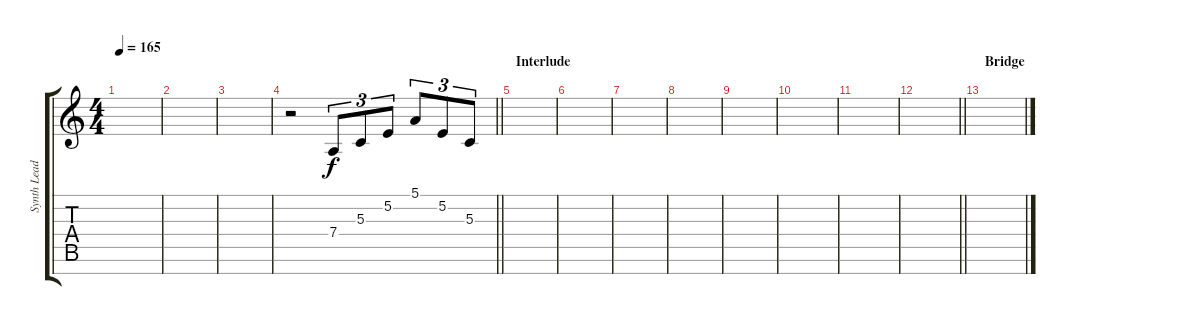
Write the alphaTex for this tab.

\track ("Synth Lead" "Synth Lead") {instrument lead1square}
\staff {score tabs}
\tuning (E4 B3 G3 D3 A2 E2 B1) {hide}
\ts (4 4)
\tempo 165
\clef g2
\ks c
|
|
|
\barLineRight lightlight
r.2 7.4.8{tu (3 2)} 5.3.8{tu (3 2)} 5.2.8{tu (3 2)} 5.1.8{tu (3 2)} 5.2.8{tu (3 2)} 5.3.8{tu (3 2)} |
\section ("" "Interlude")
|
|
|
|
|
|
|
\barLineRight lightlight
|
\section ("" "Bridge")
